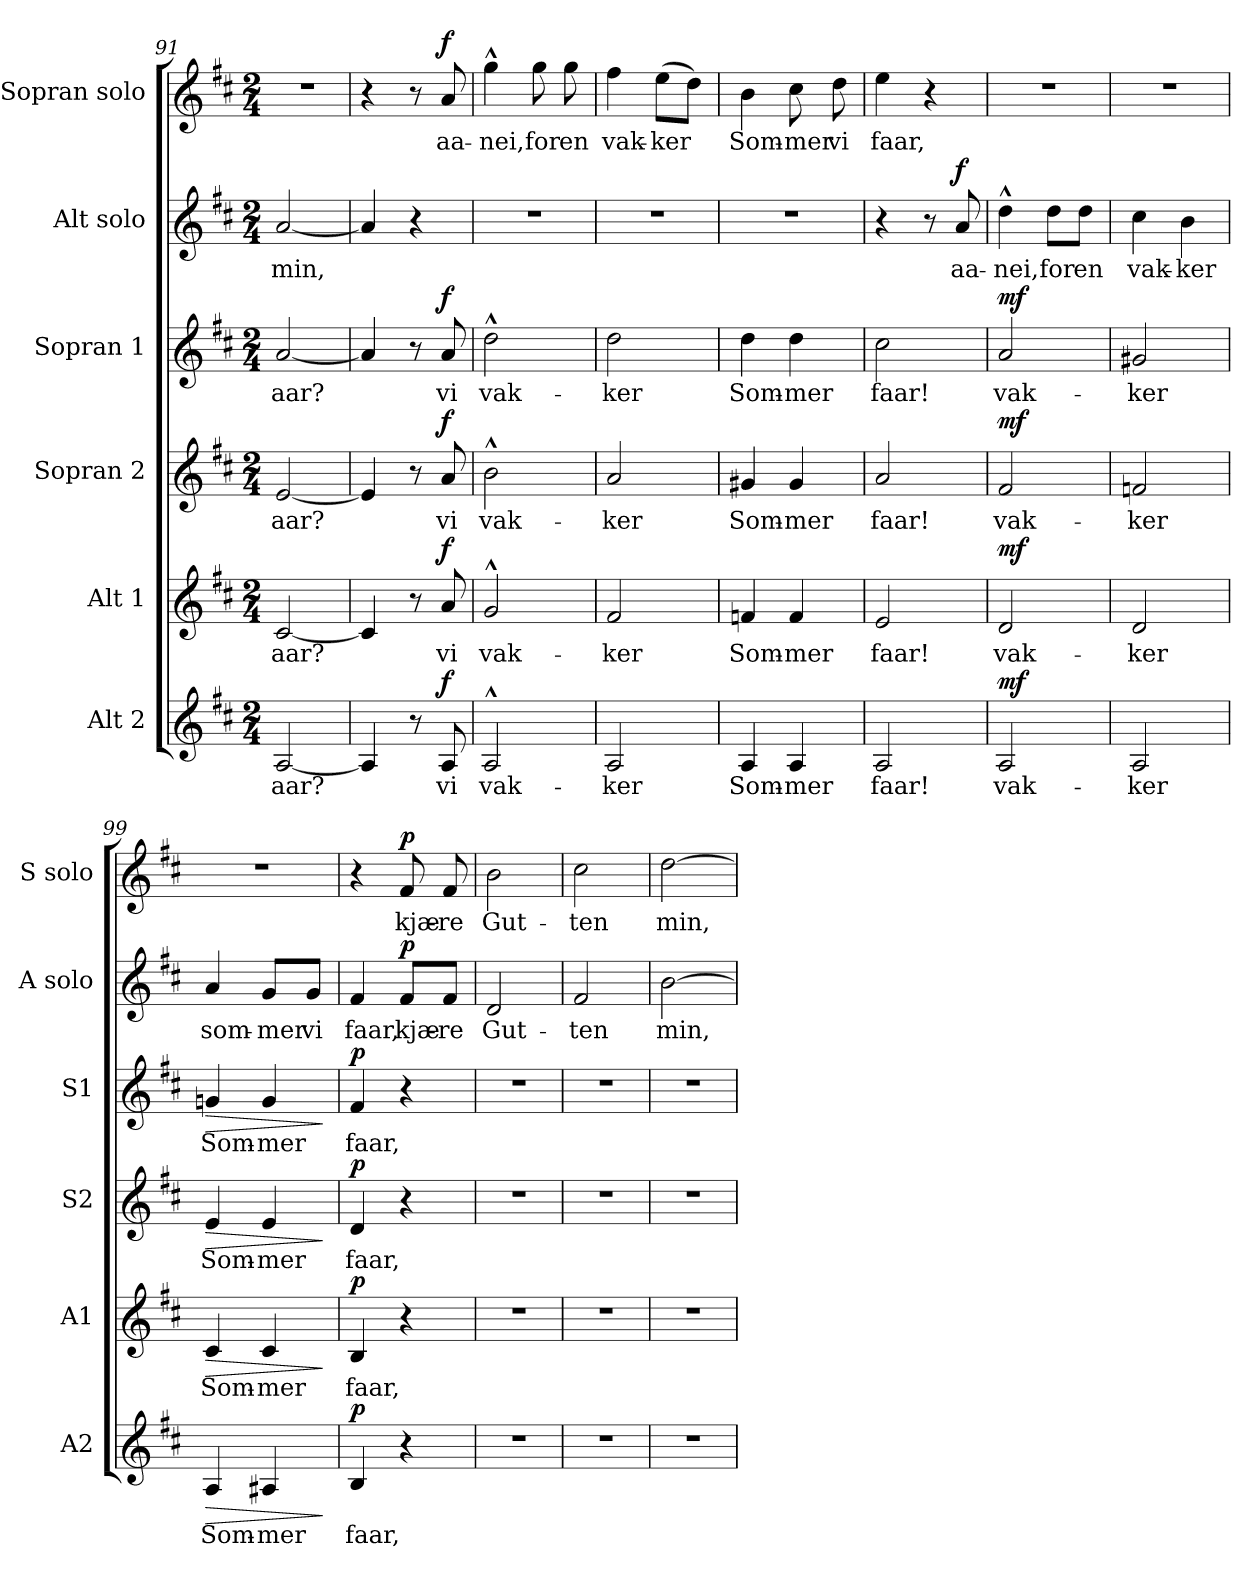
**kern	**text	**dynam	**kern	**text	**dynam	**kern	**text	**dynam	**kern	**text	**dynam	**kern	**text	**dynam	**kern	**text	**dynam
*part6	*part6	*part6	*part5	*part5	*part5	*part4	*part4	*part4	*part3	*part3	*part3	*part2	*part2	*part2	*part1	*part1	*part1
*staff6	*staff6	*staff6	*staff5	*staff5	*staff5	*staff4	*staff4	*staff4	*staff3	*staff3	*staff3	*staff2	*staff2	*staff2	*staff1	*staff1	*staff1
*I"Alt 2	*	*	*I"Alt 1	*	*	*I"Sopran 2	*	*	*I"Sopran 1	*	*	*I"Alt solo	*	*	*I"Sopran solo	*	*
*I'A2	*	*	*I'A1	*	*	*I'S2	*	*	*I'S1	*	*	*I'A solo	*	*	*I'S solo	*	*
*clefG2	*	*	*clefG2	*	*	*clefG2	*	*	*clefG2	*	*	*clefG2	*	*	*clefG2	*	*
*k[f#c#]	*	*	*k[f#c#]	*	*	*k[f#c#]	*	*	*k[f#c#]	*	*	*k[f#c#]	*	*	*k[f#c#]	*	*
*M2/4	*	*	*M2/4	*	*	*M2/4	*	*	*M2/4	*	*	*M2/4	*	*	*M2/4	*	*
=91	=91	=91	=91	=91	=91	=91	=91	=91	=91	=91	=91	=91	=91	=91	=91	=91	=91
!	!LO:LY:b	!	!	!LO:LY:b	!	!	!LO:LY:b	!	!	!LO:LY:b	!	!	!LO:LY:b	!	!	!	!
[2A/	-aar?	.	[2c#/	-aar?	.	[2e/	-aar?	.	[2a/	-aar?	.	[2a/	min,	.	2r	.	.
=92	=92	=92	=92	=92	=92	=92	=92	=92	=92	=92	=92	=92	=92	=92	=92	=92	=92
4A/]	.	.	4c#/]	.	.	4e/]	.	.	4a/]	.	.	4a/]	.	.	4r	.	.
8r	.	.	8r	.	.	8r	.	.	8r	.	.	4r	.	.	8r	.	.
!	!LO:LY:b	!LO:DY:a	!	!LO:LY:b	!LO:DY:a	!	!LO:LY:b	!LO:DY:a	!	!LO:LY:b	!LO:DY:a	!	!	!	!	!LO:LY:b	!LO:DY:a
8A/	vi	f	8a/	vi	f	8a/	vi	f	8a/	vi	f	.	.	.	8a/	aa-	f
=93	=93	=93	=93	=93	=93	=93	=93	=93	=93	=93	=93	=93	=93	=93	=93	=93	=93
!	!LO:LY:b	!	!	!LO:LY:b	!	!	!LO:LY:b	!	!	!LO:LY:b	!	!	!	!	!	!LO:LY:b	!
2A^^/	vak-	.	2g^^/	vak-	.	2b^^\	vak-	.	2dd^^\	vak-	.	2r	.	.	4gg^^\	-nei,	.
!	!	!	!	!	!	!	!	!	!	!	!	!	!	!	!	!LO:LY:b	!
.	.	.	.	.	.	.	.	.	.	.	.	.	.	.	8gg\	for	.
!	!	!	!	!	!	!	!	!	!	!	!	!	!	!	!	!LO:LY:b	!
.	.	.	.	.	.	.	.	.	.	.	.	.	.	.	8gg\	en	.
=94	=94	=94	=94	=94	=94	=94	=94	=94	=94	=94	=94	=94	=94	=94	=94	=94	=94
!	!LO:LY:b	!	!	!LO:LY:b	!	!	!LO:LY:b	!	!	!LO:LY:b	!	!	!	!	!	!LO:LY:b	!
2A/	-ker	.	2f#/	-ker	.	2a/	-ker	.	2dd\	-ker	.	2r	.	.	4ff#\	vak-	.
!	!	!	!	!	!	!	!	!	!	!	!	!	!	!	!	!LO:LY:b	!
.	.	.	.	.	.	.	.	.	.	.	.	.	.	.	(>8ee\L	-ker	.
.	.	.	.	.	.	.	.	.	.	.	.	.	.	.	8dd\J)	.	.
=95	=95	=95	=95	=95	=95	=95	=95	=95	=95	=95	=95	=95	=95	=95	=95	=95	=95
!	!LO:LY:b	!	!	!LO:LY:b	!	!	!LO:LY:b	!	!	!LO:LY:b	!	!	!	!	!	!LO:LY:b	!
4A/	Som-	.	4fn/	Som-	.	4g#X/	Som-	.	4dd\	Som-	.	2r	.	.	4b\	Som-	.
!	!LO:LY:b	!	!	!LO:LY:b	!	!	!LO:LY:b	!	!	!LO:LY:b	!	!	!	!	!	!LO:LY:b	!
4A/	-mer	.	4f/	-mer	.	4g#/	-mer	.	4dd\	-mer	.	.	.	.	8cc#\	-mer	.
!	!	!	!	!	!	!	!	!	!	!	!	!	!	!	!	!LO:LY:b	!
.	.	.	.	.	.	.	.	.	.	.	.	.	.	.	8dd\	vi	.
=96	=96	=96	=96	=96	=96	=96	=96	=96	=96	=96	=96	=96	=96	=96	=96	=96	=96
!	!LO:LY:b	!	!	!LO:LY:b	!	!	!LO:LY:b	!	!	!LO:LY:b	!	!	!	!	!	!LO:LY:b	!
2A/	faar!	.	2e/	faar!	.	2a/	faar!	.	2cc#\	faar!	.	4r	.	.	4ee\	faar,	.
.	.	.	.	.	.	.	.	.	.	.	.	8r	.	.	4r	.	.
!	!	!	!	!	!	!	!	!	!	!	!	!	!LO:LY:b	!LO:DY:a	!	!	!
.	.	.	.	.	.	.	.	.	.	.	.	8a/	aa-	f	.	.	.
=97	=97	=97	=97	=97	=97	=97	=97	=97	=97	=97	=97	=97	=97	=97	=97	=97	=97
!	!LO:LY:b	!LO:DY:a	!	!LO:LY:b	!LO:DY:a	!	!LO:LY:b	!LO:DY:a	!	!LO:LY:b	!LO:DY:a	!	!LO:LY:b	!	!	!	!
2A/	vak-	mf	2d/	vak-	mf	2f#/	vak-	mf	2a/	vak-	mf	4dd^^\	-nei,	.	2r	.	.
!	!	!	!	!	!	!	!	!	!	!	!	!	!LO:LY:b	!	!	!	!
.	.	.	.	.	.	.	.	.	.	.	.	8dd\L	for	.	.	.	.
!	!	!	!	!	!	!	!	!	!	!	!	!	!LO:LY:b	!	!	!	!
.	.	.	.	.	.	.	.	.	.	.	.	8dd\J	en	.	.	.	.
=98	=98	=98	=98	=98	=98	=98	=98	=98	=98	=98	=98	=98	=98	=98	=98	=98	=98
!	!LO:LY:b	!	!	!LO:LY:b	!	!	!LO:LY:b	!	!	!LO:LY:b	!	!	!LO:LY:b	!	!	!	!
2A/	-ker	.	2d/	-ker	.	2fn/	-ker	.	2g#X/	-ker	.	4cc#\	vak-	.	2r	.	.
!	!	!	!	!	!	!	!	!	!	!	!	!	!LO:LY:b	!	!	!	!
.	.	.	.	.	.	.	.	.	.	.	.	4b\	-ker	.	.	.	.
=99	=99	=99	=99	=99	=99	=99	=99	=99	=99	=99	=99	=99	=99	=99	=99	=99	=99
!	!LO:LY:b	!LO:HP:b	!	!LO:LY:b	!LO:HP:b	!	!LO:LY:b	!LO:HP:b	!	!LO:LY:b	!LO:HP:b	!	!LO:LY:b	!	!	!	!
4A/	Som-	>	4c#/	Som-	>	4e/	Som-	>	4gni/	Som-	>	4a/	som-	.	2r	.	.
!	!LO:LY:b	!	!	!LO:LY:b	!	!	!LO:LY:b	!	!	!LO:LY:b	!	!	!LO:LY:b	!	!	!	!
4A#X/	-mer	.	4c#/	-mer	.	4e/	-mer	.	4g/	-mer	.	8g/L	-mer	.	.	.	.
!	!	!	!	!	!	!	!	!	!	!	!	!	!LO:LY:b	!	!	!	!
.	.	.	.	.	.	.	.	.	.	.	.	8g/J	vi	.	.	.	.
.	.	]	.	.	]	.	.	]	.	.	]	.	.	.	.	.	.
!!LO:PB:g=z
=100	=100	=100	=100	=100	=100	=100	=100	=100	=100	=100	=100	=100	=100	=100	=100	=100	=100
!	!LO:LY:b	!LO:DY:a	!	!LO:LY:b	!LO:DY:a	!	!LO:LY:b	!LO:DY:a	!	!LO:LY:b	!LO:DY:a	!	!LO:LY:b	!	!	!	!
4B/	faar,	p	4B/	faar,	p	4d/	faar,	p	4f#/	faar,	p	4f#/	faar,	.	4r	.	.
!	!	!	!	!	!	!	!	!	!	!	!	!	!LO:LY:b	!LO:DY:a	!	!LO:LY:b	!LO:DY:a
4r	.	.	4r	.	.	4r	.	.	4r	.	.	8f#/L	kjæ-	p	8f#/	kjæ-	p
!	!	!	!	!	!	!	!	!	!	!	!	!	!LO:LY:b	!	!	!LO:LY:b	!
.	.	.	.	.	.	.	.	.	.	.	.	8f#/J	-re	.	8f#/	-re	.
=101	=101	=101	=101	=101	=101	=101	=101	=101	=101	=101	=101	=101	=101	=101	=101	=101	=101
!	!	!	!	!	!	!	!	!	!	!	!	!	!LO:LY:b	!	!	!LO:LY:b	!
2r	.	.	2r	.	.	2r	.	.	2r	.	.	2d/	Gut-	.	2b\	Gut-	.
=102	=102	=102	=102	=102	=102	=102	=102	=102	=102	=102	=102	=102	=102	=102	=102	=102	=102
!	!	!	!	!	!	!	!	!	!	!	!	!	!LO:LY:b	!	!	!LO:LY:b	!
2r	.	.	2r	.	.	2r	.	.	2r	.	.	2f#/	-ten	.	2cc#\	-ten	.
=103	=103	=103	=103	=103	=103	=103	=103	=103	=103	=103	=103	=103	=103	=103	=103	=103	=103
!	!	!	!	!	!	!	!	!	!	!	!	!	!LO:LY:b	!	!	!LO:LY:b	!
2r	.	.	2r	.	.	2r	.	.	2r	.	.	[2b\	min,	.	[2dd\	min,	.
=	=	=	=	=	=	=	=	=	=	=	=	=	=	=	=	=	=
*-	*-	*-	*-	*-	*-	*-	*-	*-	*-	*-	*-	*-	*-	*-	*-	*-	*-
